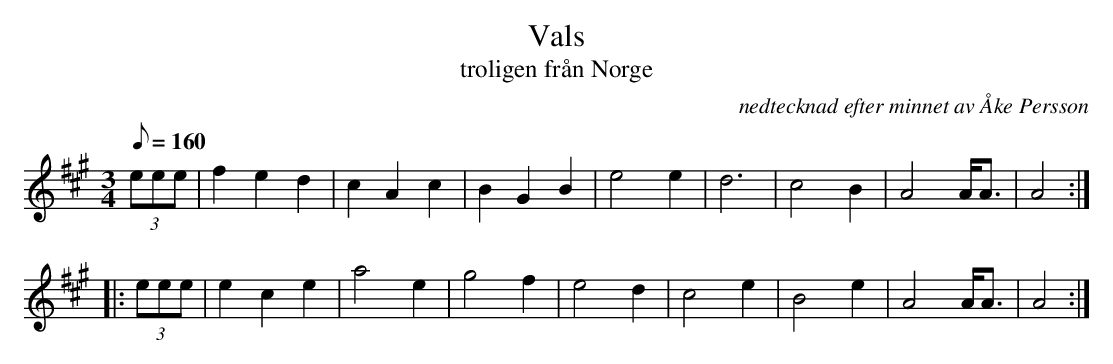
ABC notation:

X:1
T:Vals
T:troligen från Norge
C:nedtecknad efter minnet av Åke Persson
M:3/4
L:1/8
K:A
Q:160
(3eee | f2 e2 d2 | c2 A2 c2 | B2 G2 B2 | e4 e2 | d6 | c4 B2 | A4 A<A | A4 :|
|: (3eee | e2 c2 e2 | a4 e2 | g4 f2 | e4 d2 | c4 e2 | B4 e2 | A4 A<A | A4 :|
